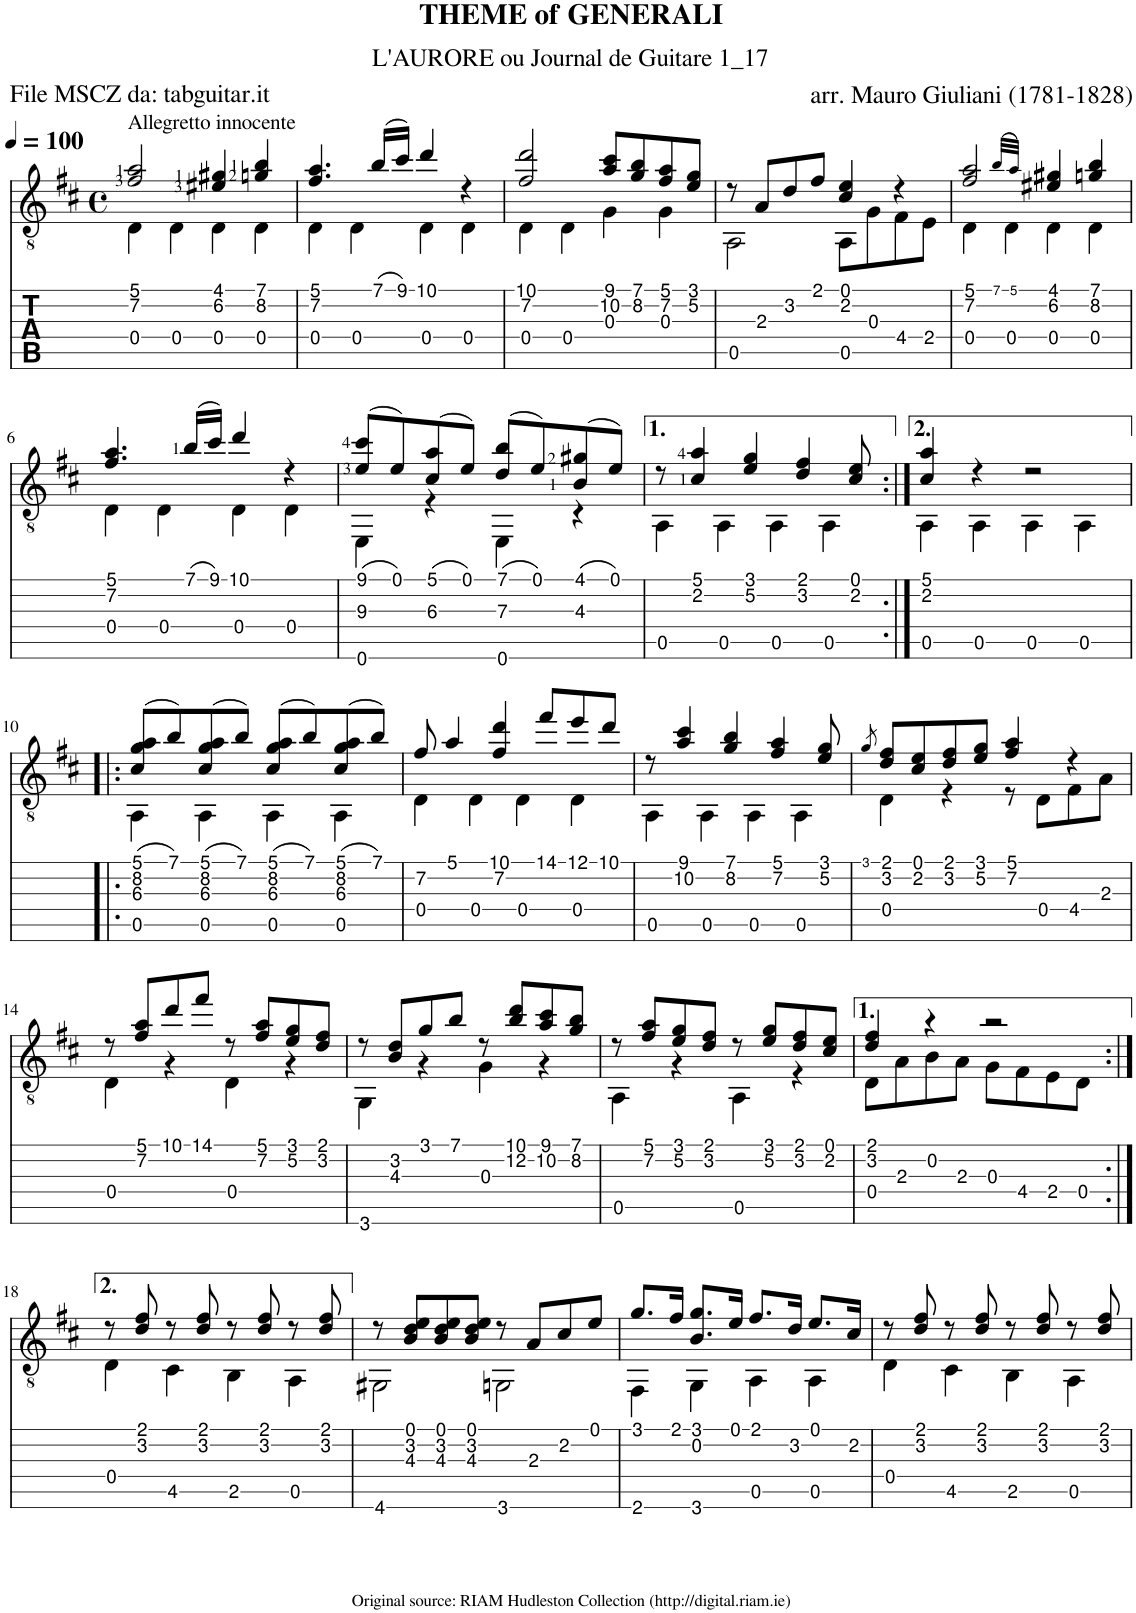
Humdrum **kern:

**kern	**kern
*part1	*part1
*staff2	*staff1
*I"Guitar	*
*I'Guit.	*
*stria6	*
*	*clefGv2
*k[f#c#]	*k[f#c#]
*M4/4	*M4/4
*met(c)	*met(c)
*MM100	*MM100
=1	=1
*^	*^
!	!	!LO:TX:a:t=Allegretto innocente	!
2f# 2a	4D	2f#/ 2a/	4D\
.	4D	.	4D\
4e# 4g#	4D	4e#X/ 4g#X/	4D\
4g 4b	4D	4gn/ 4b/	4D\
=2	=2	=2	=2
4.f# 4.a	4D	4.f#/ 4.a/	4D\
.	4D	.	4D\
16bLL	.	(16b/LL	.
16cc#JJ	.	16cc#/JJ)	.
4dd	4D	4dd/	4D\
4r	4D	4r	4D\
=3	=3	=3	=3
2f# 2dd	4D	2f#/ 2dd/	4D\
.	4D	.	4D\
8a\ 8cc#\L	4G	8a/ 8cc#/L	4G\
8g\ 8b\J	.	8g/ 8b/	.
8f#\ 8a\L	4G	8f#/ 8a/	4G\
8e\ 8g\J	.	8e/ 8g/J	.
=4	=4	=4	=4
8r	2AA	8r	2AA\
8A	.	8A/L	.
8dL	.	8d/	.
8f#J	.	8f#/J	.
4c# 4e	8AAL	4c#/ 4e/	8AA\L
.	8GJ	.	8G\
4r	8F#L	4r	8F#\
.	8EJ	.	8E\J
=5	=5	=5	=5
2f# 2a	4D	2f#/ 2a/	4D\
.	4D	.	4D\
qb	.	(32qb/LLL	.
qa	.	32qa/JJJ)	.
4e# 4g#	4D	4e#X/ 4g#X/	4D\
4g 4b	4D	4gn/ 4b/	4D\
!!LO:LB:g=z	!!
=6	=6	=6	=6
4.f# 4.a	4D	4.f#/ 4.a/	4D\
.	4D	.	4D\
16bLL	.	(16b/LL	.
16cc#JJ	.	16cc#/JJ)	.
4dd	4D	4dd/	4D\
4r	4D	4r	4D\
=7	=7	=7	=7
8e\ 8cc#\L	4EE	(8e/ 8cc#/L	4EE\
8eJ	.	8e/)	.
8c#\ 8a\L	4r	(8c#/ 8a/	4r
8eJ	.	8e/J)	.
8d\ 8b\L	4EE	(8d/ 8b/L	4EE\
8eJ	.	8e/)	.
8B\ 8g#\L	4r	(8B/ 8g#X/	4r
8eJ	.	8e/J)	.
=8	=8	=8	=8
8r	4AA	8r	4AA\
4c# 4a	.	4c#/ 4a/	.
.	4AA	.	4AA\
4e 4g	.	4e/ 4g/	.
.	4AA	.	4AA\
4d 4f#	.	4d/ 4f#/	.
.	4AA	.	4AA\
8c# 8e	.	8c#/ 8e/	.
=9:|!	=9:|!	=9:|!	=9:|!
4c# 4a	4AA	4c#/ 4a/	4AA\
4r	4AA	4r	4AA\
2r	4AA	2r	4AA\
.	4AA	.	4AA\
!!LO:LB:g=z	!!
=10!|:	=10!|:	=10!|:	=10!|:
8c#\ 8g\ 8a\L	4AA	(8c#/ 8g/ 8a/L	4AA\
8bJ	.	8b/)	.
8c#\ 8g\ 8a\L	4AA	(8c#/ 8g/ 8a/	4AA\
8bJ	.	8b/J)	.
8c#\ 8g\ 8a\L	4AA	(8c#/ 8g/ 8a/L	4AA\
8bJ	.	8b/)	.
8c#\ 8g\ 8a\L	4AA	(8c#/ 8g/ 8a/	4AA\
8bJ	.	8b/J)	.
=11	=11	=11	=11
8f#	4D	8f#/	4D\
4a	.	4a/	.
.	4D	.	4D\
4f# 4dd	.	4f#/ 4dd/	.
.	4D	.	4D\
8ff#	.	8ff#/L	.
8eeL	4D	8ee/	4D\
8ddJ	.	8dd/J	.
=12	=12	=12	=12
8r	4AA	8r	4AA\
4a 4cc#	.	4a/ 4cc#/	.
.	4AA	.	4AA\
4g 4b	.	4g/ 4b/	.
.	4AA	.	4AA\
4f# 4a	.	4f#/ 4a/	.
.	4AA	.	4AA\
8e 8g	.	8e/ 8g/	.
=13	=13	=13	=13
qg	.	8qg/	.
8d\ 8f#\L	4D	8d/ 8f#/L	4D\
8c#\ 8e\J	.	8c#/ 8e/	.
8d\ 8f#\L	4r	8d/ 8f#/	4r
8e\ 8g\J	.	8e/ 8g/J	.
4f# 4a	8r	4f#/ 4a/	8r
.	8D	.	8D\L
4r	8F#L	4r	8F#\
.	8AJ	.	8A\J
!!LO:LB:g=z	!!
=14	=14	=14	=14
8r	4D	8r	4D\
8f# 8a	.	8f#/ 8a/L	.
8ddL	4r	8dd/	4r
8ff#J	.	8ff#/J	.
8r	4D	8r	4D\
8f# 8a	.	8f#/ 8a/L	.
8e\ 8g\L	4r	8e/ 8g/	4r
8d\ 8f#\J	.	8d/ 8f#/J	.
=15	=15	=15	=15
8r	4GG	8r	4GG\
8B 8d	.	8B/ 8d/L	.
8gL	4r	8g/	4r
8bJ	.	8b/J	.
8r	4G	8r	4G\
8b 8dd	.	8b/ 8dd/L	.
8a\ 8cc#\L	4r	8a/ 8cc#/	4r
8g\ 8b\J	.	8g/ 8b/J	.
=16	=16	=16	=16
8r	4AA	8r	4AA\
8f# 8a	.	8f#/ 8a/L	.
8e\ 8g\L	4r	8e/ 8g/	4r
8d\ 8f#\J	.	8d/ 8f#/J	.
8r	4AA	8r	4AA\
8e 8g	.	8e/ 8g/L	.
8d\ 8f#\L	4r	8d/ 8f#/	4r
8c#\ 8e\J	.	8c#/ 8e/J	.
=17	=17	=17	=17
4d 4f#	8DL	4d/ 4f#/	8D\L
.	8AJ	.	8A\
4r	8BL	4r	8B\
.	8AJ	.	8A\J
2r	8GL	2r	8G\L
.	8F#J	.	8F#\
.	8EL	.	8E\
.	8DJ	.	8D\J
!!LO:LB:g=z	!!
=18:|!	=18:|!	=18:|!	=18:|!
8r	4D	8r	4D\
8d 8f#	.	8d/ 8f#/	.
8r	4C#	8r	4C#\
8d 8f#	.	8d/ 8f#/	.
8r	4BB	8r	4BB\
8d 8f#	.	8d/ 8f#/	.
8r	4AA	8r	4AA\
8d 8f#	.	8d/ 8f#/	.
=19	=19	=19	=19
8r	2GG#	8r	2GG#X\
8B 8d 8e	.	8B/ 8d/ 8e/L	.
8B\ 8d\ 8e\L	.	8B/ 8d/ 8e/	.
8B\ 8d\ 8e\J	.	8B/ 8d/ 8e/J	.
8r	2GG	8r	2GGn\
8A	.	8A/L	.
8c#L	.	8c#/	.
8eJ	.	8e/J	.
=20	=20	=20	=20
8.gL	4FF#	8.g/L	4FF#\
16f#Jk	.	16f#/Jk	.
8.B\ 8.g\L	4GG	8.B/ 8.g/L	4GG\
16eJk	.	16e/Jk	.
8.f#L	4AA	8.f#/L	4AA\
16dJk	.	16d/Jk	.
8.eL	4AA	8.e/L	4AA\
16c#Jk	.	16c#/Jk	.
=21	=21	=21	=21
8r	4D	8r	4D\
8d 8f#	.	8d/ 8f#/	.
8r	4C#	8r	4C#\
8d 8f#	.	8d/ 8f#/	.
8r	4BB	8r	4BB\
8d 8f#	.	8d/ 8f#/	.
8r	4AA	8r	4AA\
8d 8f#	.	8d/ 8f#/	.
*v	*v	*	*
*	*v	*v
=	=
*-	*-
